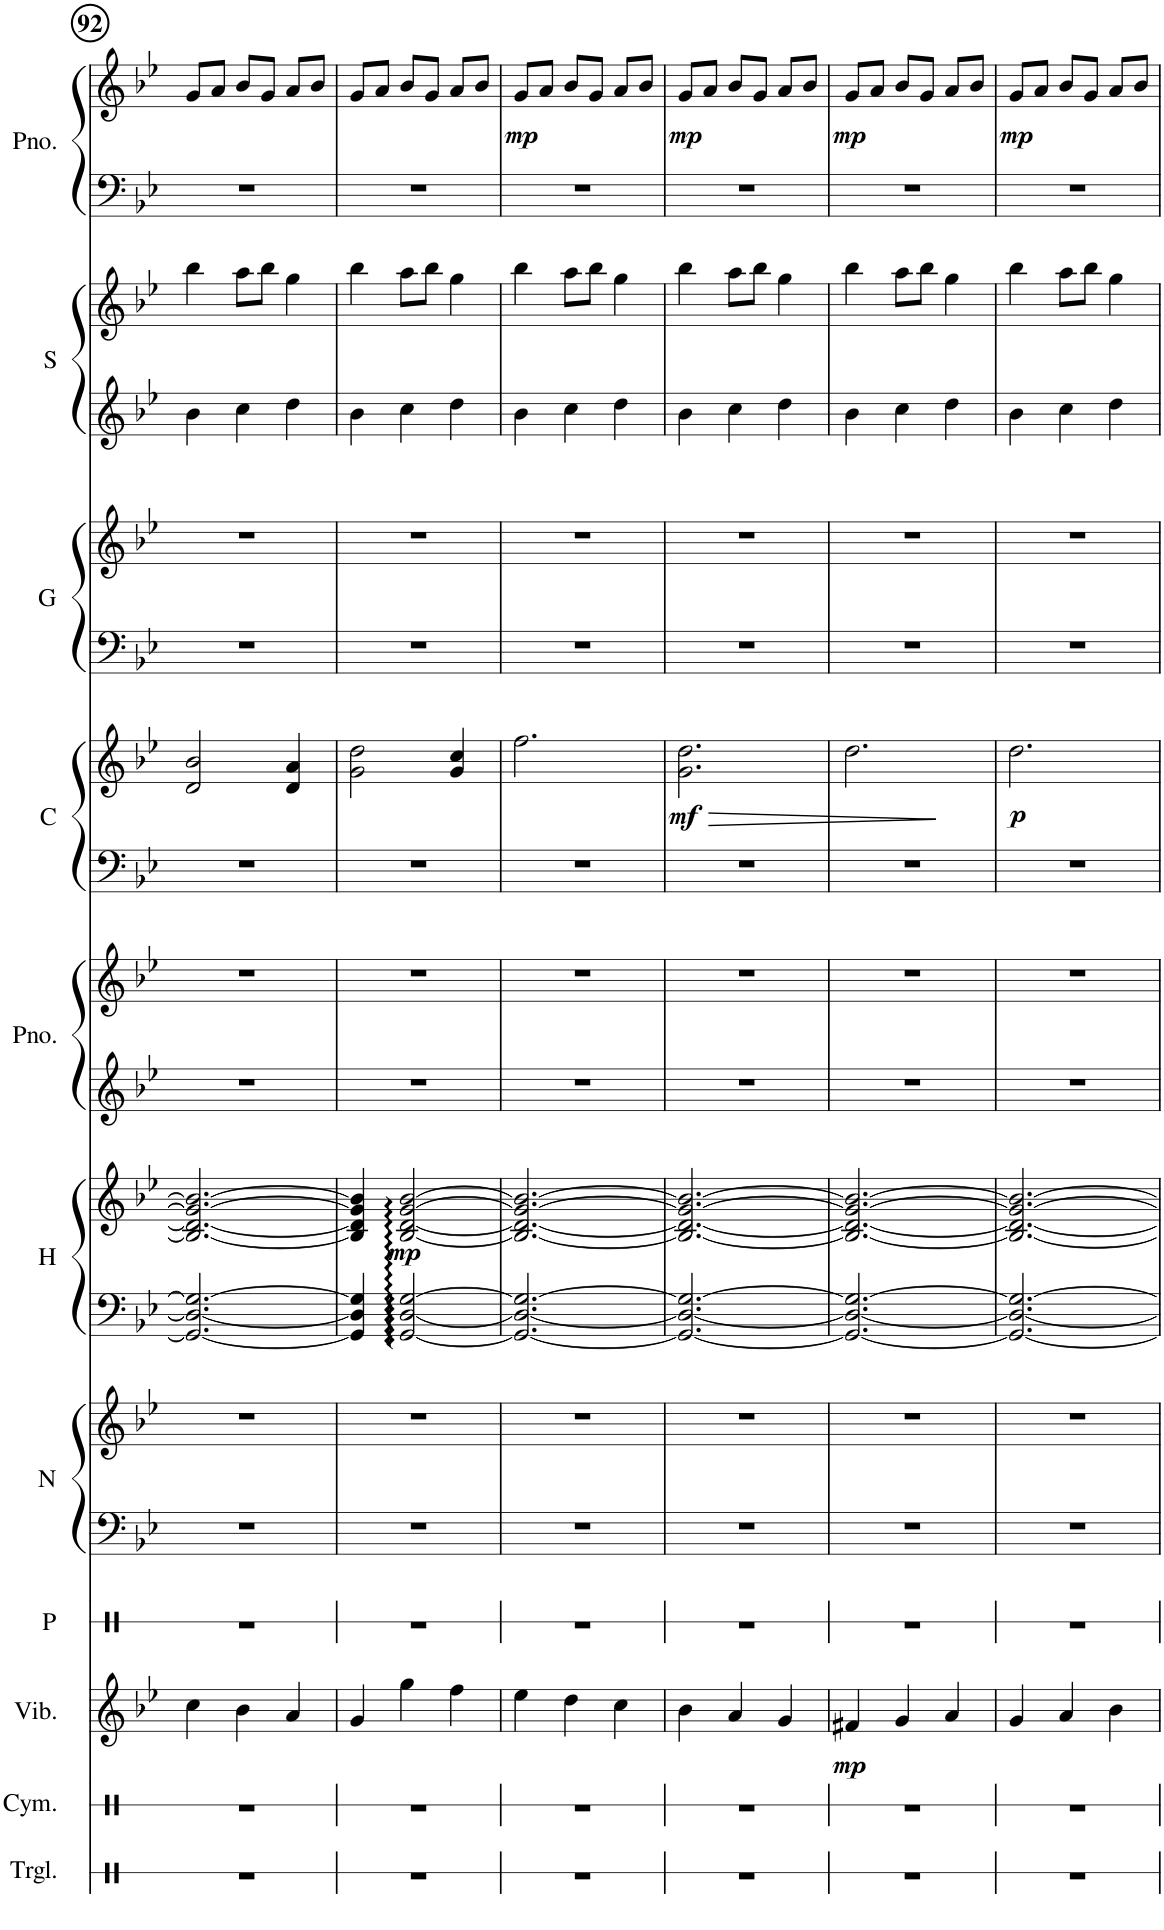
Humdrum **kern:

**kern	**kern	**kern	**dynam	**kern	**kern	**kern	**kern	**kern	**dynam	**kern	**kern	**kern	**kern	**dynam	**kern	**kern	**kern	**kern	**kern	**kern	**dynam
*part11	*part10	*part9	*part9	*part8	*part7	*part7	*part6	*part6	*part6	*part5	*part5	*part4	*part4	*part4	*part3	*part3	*part2	*part2	*part1	*part1	*part1
*staff18	*staff17	*staff16	*staff16	*staff15	*staff14	*staff13	*staff12	*staff11	*staff11/12	*staff10	*staff9	*staff8	*staff7	*staff7/8	*staff6	*staff5	*staff4	*staff3	*staff2	*staff1	*staff1/2
*I"Triangle	*I"Cymbal	*I"Vibraphone	*	*I"Panda	*I"Nate?	*	*I"Makeup Cake	*	*	*I"Piano	*	*I"Wyoming	*	*	*I"Dumb One	*	*I"SANTA!	*	*I"Piano	*	*
*I'Trgl.	*I'Cym.	*I'Vib.	*	*I'P	*I'N	*	*	*	*	*I'Pno.	*	*	*	*	*	*	*I'S	*	*I'Pno.	*	*
!!LO:PB:g=z
*clefX	*clefX	*clefG2	*	*clefX	*clefF4	*clefG2	*clefF4	*clefG2	*	*clefG2	*clefG2	*clefF4	*clefG2	*	*clefF4	*clefG2	*clefG2	*clefG2	*clefF4	*clefG2	*
*k[]	*k[]	*k[b-e-]	*	*k[]	*k[b-e-]	*k[b-e-]	*k[b-e-]	*k[b-e-]	*	*k[b-e-]	*k[b-e-]	*k[b-e-]	*k[b-e-]	*	*k[b-e-]	*k[b-e-]	*k[b-e-]	*k[b-e-]	*k[b-e-]	*k[b-e-]	*
*M3/4	*M3/4	*M3/4	*	*M3/4	*M3/4	*M3/4	*M3/4	*M3/4	*	*M3/4	*M3/4	*M3/4	*M3/4	*	*M3/4	*M3/4	*M3/4	*M3/4	*M3/4	*M3/4	*
=92	=92	=92	=92	=92	=92	=92	=92	=92	=92	=92	=92	=92	=92	=92	=92	=92	=92	=92	=92	=92	=92
2.r	2.r	4cc\	.	2.r	2.r	2.r	2.GG/_ 2.D/_ 2.G/_	2.B-/_ 2.d/_ 2.g/_ 2.b-/_	.	2.r	2.r	2.r	2d/ 2b-/	.	2.r	2.r	4b-\	4bb-\	2.r	8g/L	.
.	.	.	.	.	.	.	.	.	.	.	.	.	.	.	.	.	.	.	.	8a/J	.
.	.	4b-\	.	.	.	.	.	.	.	.	.	.	.	.	.	.	4cc\	8aa\L	.	8b-/L	.
.	.	.	.	.	.	.	.	.	.	.	.	.	.	.	.	.	.	8bb-\J	.	8g/J	.
.	.	4a/	.	.	.	.	.	.	.	.	.	.	4d/ 4a/	.	.	.	4dd\	4gg\	.	8a/L	.
.	.	.	.	.	.	.	.	.	.	.	.	.	.	.	.	.	.	.	.	8b-/J	.
=93	=93	=93	=93	=93	=93	=93	=93	=93	=93	=93	=93	=93	=93	=93	=93	=93	=93	=93	=93	=93	=93
2.r	2.r	4g/	.	2.r	2.r	2.r	4GG/] 4D/] 4G/]	4B-/] 4d/] 4g/] 4b-/]	.	2.r	2.r	2.r	2g\ 2dd\	.	2.r	2.r	4b-\	4bb-\	2.r	8g/L	.
.	.	.	.	.	.	.	.	.	.	.	.	.	.	.	.	.	.	.	.	8a/J	.
!	!	!	!	!	!	!	!	!	!LO:DY:b	!	!	!	!	!	!	!	!	!	!	!	!
.	.	4gg\	.	.	.	.	[2GG/ [2D/ [2G/	[2B-/ [2d/ [2g/ [2b-/	mp	.	.	.	.	.	.	.	4cc\	8aa\L	.	8b-/L	.
.	.	.	.	.	.	.	.	.	.	.	.	.	.	.	.	.	.	8bb-\J	.	8g/J	.
.	.	4ff\	.	.	.	.	.	.	.	.	.	.	4g/ 4cc/	.	.	.	4dd\	4gg\	.	8a/L	.
.	.	.	.	.	.	.	.	.	.	.	.	.	.	.	.	.	.	.	.	8b-/J	.
=94	=94	=94	=94	=94	=94	=94	=94	=94	=94	=94	=94	=94	=94	=94	=94	=94	=94	=94	=94	=94	=94
!	!	!	!	!	!	!	!	!	!	!	!	!	!	!	!	!	!	!	!	!	!LO:DY:b
2.r	2.r	4ee-\	.	2.r	2.r	2.r	2.GG/_ 2.D/_ 2.G/_	2.B-/_ 2.d/_ 2.g/_ 2.b-/_	.	2.r	2.r	2.r	2.ff\	.	2.r	2.r	4b-\	4bb-\	2.r	8g/L	mp
.	.	.	.	.	.	.	.	.	.	.	.	.	.	.	.	.	.	.	.	8a/J	.
.	.	4dd\	.	.	.	.	.	.	.	.	.	.	.	.	.	.	4cc\	8aa\L	.	8b-/L	.
.	.	.	.	.	.	.	.	.	.	.	.	.	.	.	.	.	.	8bb-\J	.	8g/J	.
.	.	4cc\	.	.	.	.	.	.	.	.	.	.	.	.	.	.	4dd\	4gg\	.	8a/L	.
.	.	.	.	.	.	.	.	.	.	.	.	.	.	.	.	.	.	.	.	8b-/J	.
=95	=95	=95	=95	=95	=95	=95	=95	=95	=95	=95	=95	=95	=95	=95	=95	=95	=95	=95	=95	=95	=95
!	!	!	!	!	!	!	!	!	!	!	!	!	!	!LO:HP:b	!	!	!	!	!	!	!
!	!	!	!	!	!	!	!	!	!	!	!	!	!	!LO:DY:n=1:b	!	!	!	!	!	!	!LO:DY:b
2.r	2.r	4b-\	.	2.r	2.r	2.r	2.GG/_ 2.D/_ 2.G/_	2.B-/_ 2.d/_ 2.g/_ 2.b-/_	.	2.r	2.r	2.r	2.g\ 2.dd\	> mf	2.r	2.r	4b-\	4bb-\	2.r	8g/L	mp
.	.	.	.	.	.	.	.	.	.	.	.	.	.	.	.	.	.	.	.	8a/J	.
.	.	4a/	.	.	.	.	.	.	.	.	.	.	.	.	.	.	4cc\	8aa\L	.	8b-/L	.
.	.	.	.	.	.	.	.	.	.	.	.	.	.	.	.	.	.	8bb-\J	.	8g/J	.
.	.	4g/	.	.	.	.	.	.	.	.	.	.	.	.	.	.	4dd\	4gg\	.	8a/L	.
.	.	.	.	.	.	.	.	.	.	.	.	.	.	.	.	.	.	.	.	8b-/J	.
=96	=96	=96	=96	=96	=96	=96	=96	=96	=96	=96	=96	=96	=96	=96	=96	=96	=96	=96	=96	=96	=96
!	!	!	!LO:DY:b	!	!	!	!	!	!	!	!	!	!	!	!	!	!	!	!	!	!LO:DY:b
2.r	2.r	4f#X/	mp	2.r	2.r	2.r	2.GG/_ 2.D/_ 2.G/_	2.B-/_ 2.d/_ 2.g/_ 2.b-/_	.	2.r	2.r	2.r	2.dd\	.	2.r	2.r	4b-\	4bb-\	2.r	8g/L	mp
.	.	.	.	.	.	.	.	.	.	.	.	.	.	.	.	.	.	.	.	8a/J	.
.	.	4g/	.	.	.	.	.	.	.	.	.	.	.	.	.	.	4cc\	8aa\L	.	8b-/L	.
.	.	.	.	.	.	.	.	.	.	.	.	.	.	.	.	.	.	8bb-\J	.	8g/J	.
.	.	4a/	.	.	.	.	.	.	.	.	.	.	.	.	.	.	4dd\	4gg\	.	8a/L	.
.	.	.	.	.	.	.	.	.	.	.	.	.	.	.	.	.	.	.	.	8b-/J	.
=97	=97	=97	=97	=97	=97	=97	=97	=97	=97	=97	=97	=97	=97	=97	=97	=97	=97	=97	=97	=97	=97
!	!	!	!	!	!	!	!	!	!	!	!	!	!	!LO:DY:b	!	!	!	!	!	!	!LO:DY:b
2.r	2.r	4g/	.	2.r	2.r	2.r	2.GG/_ 2.D/_ 2.G/_	2.B-/_ 2.d/_ 2.g/_ 2.b-/_	.	2.r	2.r	2.r	2.dd\	p	2.r	2.r	4b-\	4bb-\	2.r	8g/L	mp
.	.	.	.	.	.	.	.	.	.	.	.	.	.	.	.	.	.	.	.	8a/J	.
.	.	4a/	.	.	.	.	.	.	.	.	.	.	.	.	.	.	4cc\	8aa\L	.	8b-/L	.
.	.	.	.	.	.	.	.	.	.	.	.	.	.	.	.	.	.	8bb-\J	.	8g/J	.
.	.	4b-\	.	.	.	.	.	.	.	.	.	.	.	.	.	.	4dd\	4gg\	.	8a/L	.
.	.	.	.	.	.	.	.	.	.	.	.	.	.	.	.	.	.	.	.	8b-/J	.
.	.	.	.	.	.	.	.	.	.	.	.	.	.	]	.	.	.	.	.	.	.
=	=	=	=	=	=	=	=	=	=	=	=	=	=	=	=	=	=	=	=	=	=
*-	*-	*-	*-	*-	*-	*-	*-	*-	*-	*-	*-	*-	*-	*-	*-	*-	*-	*-	*-	*-	*-
